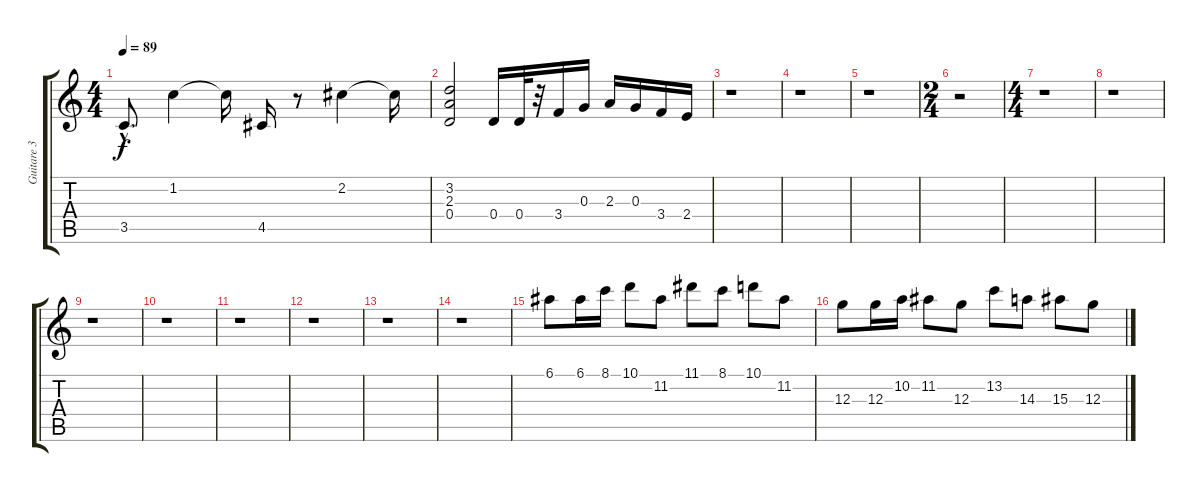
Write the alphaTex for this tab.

\track ("Guitare 3 " "Guitare 3 ") {instrument distortionguitar}
\staff {score tabs}
\tuning (E4 B3 G3 D3 A2 E2) {hide}
\ts (4 4)
\tempo 89
\clef g2
\ks c
3.5{hac}.8{d dy f} 1.2.4 1.2{t}.16 4.5.16 r.8 2.2.4 2.2{t}.16 |
(3.2 2.3 0.4).2 0.4.16 0.4.32 r.32 3.4.16 0.3.16 2.3.16 0.3.16 3.4.16 2.4.16 |
r.1 |
r.1 |
r.1 |
\ts (2 4)
r.2 |
\ts (4 4)
r.1 |
r.1 |
r.1 |
r.1 |
r.1 |
r.1 |
r.1 |
r.1 |
6.1.8{volume 15 balance 8} 6.1.16 8.1.16 10.1.8 11.2.8 11.1.8 8.1.8 10.1.8 11.2.8 |
12.3.8 12.3.16 10.2.16 11.2.8 12.3.8 13.2.8 14.3.8 15.3.8 12.3.8
